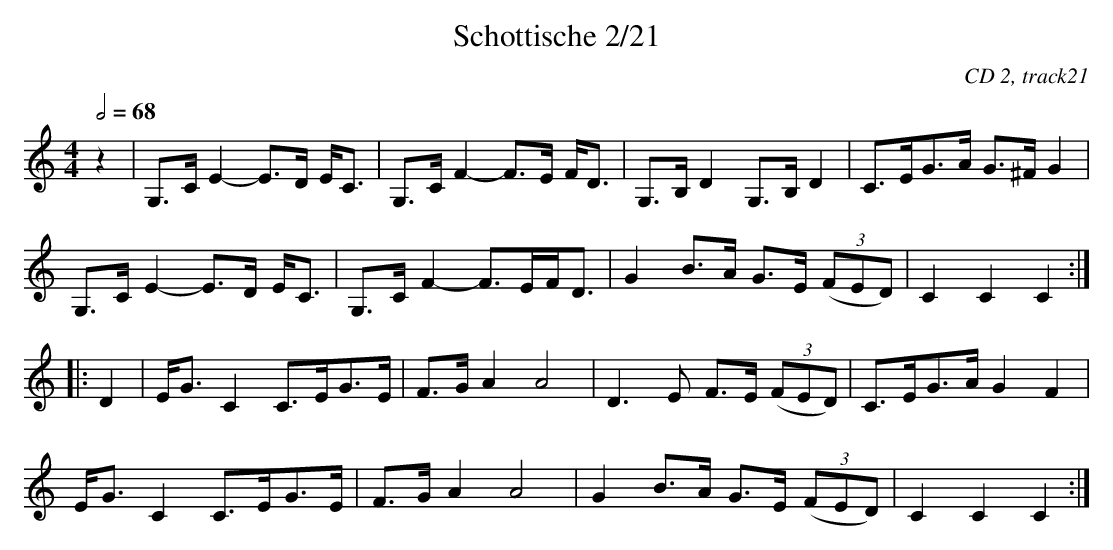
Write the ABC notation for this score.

X:1
T:Schottische 2/21
C:CD 2, track21
M:4/4
L:1/8
Q:1/2=68
K:C
z2|G,>CE2-E>D E<C|G,>CF2-F>E F<D|G,>B,D2 G,>B,D2|C>EG>A G>^FG2|
G,>CE2-E>D E<C|G,>CF2-F>EF<D|G2B>A G>E ((3FED)|C2C2 C2:|
|:D2|E<GC2 C>EG>E|F>G A2 A4|D3E F>E ((3FED)|C>EG>A G2F2|
E<GC2 C>EG>E|F>G A2 A4|G2B>A G>E ((3FED)|C2C2 C2:|
